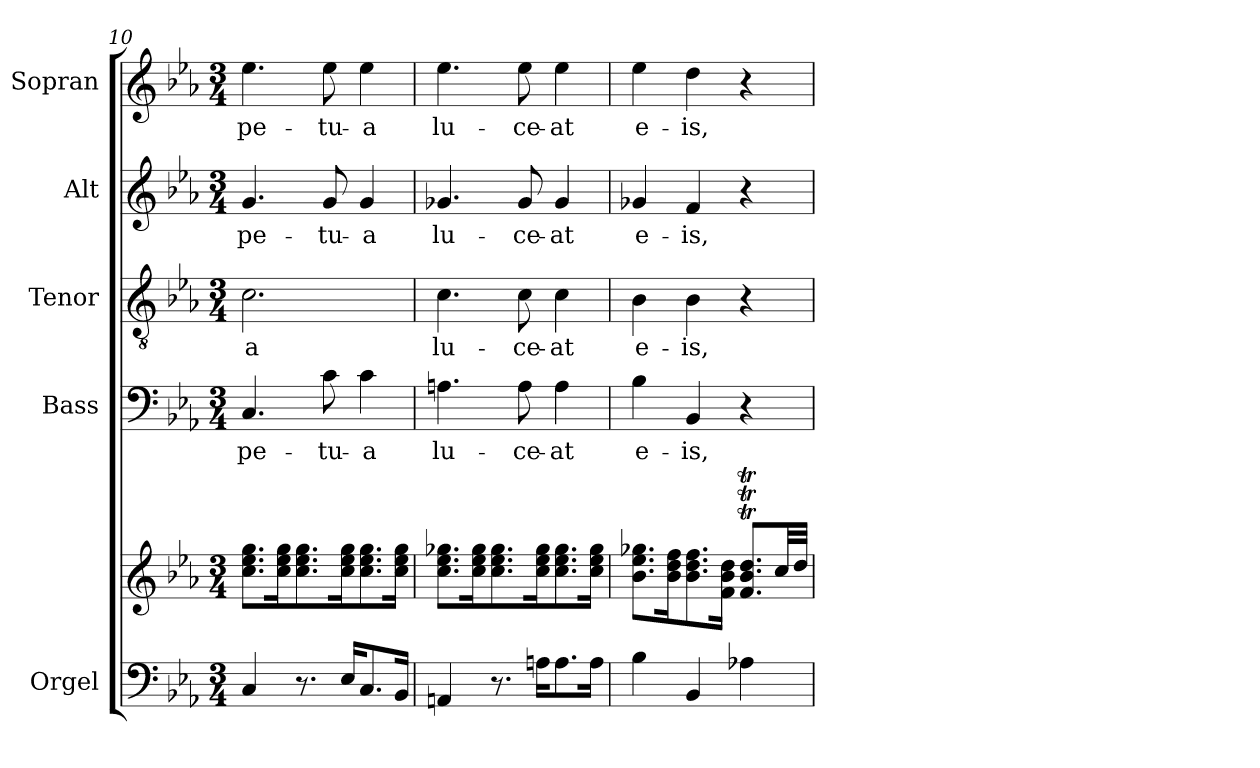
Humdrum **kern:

**kern	**kern	**kern	**text	**kern	**text	**kern	**text	**kern	**text
*part5	*part5	*part4	*part4	*part3	*part3	*part2	*part2	*part1	*part1
*staff6	*staff5	*staff4	*staff4	*staff3	*staff3	*staff2	*staff2	*staff1	*staff1
*I"Orgel	*	*I"Bass	*	*I"Tenor	*	*I"Alt	*	*I"Sopran	*
*I'Org.	*	*I'B.	*	*I'T.	*	*I'A.	*	*I'S.	*
*clefF4	*clefG2	*clefF4	*	*clefGv2	*	*clefG2	*	*clefG2	*
*k[b-e-a-]	*k[b-e-a-]	*k[b-e-a-]	*	*k[b-e-a-]	*	*k[b-e-a-]	*	*k[b-e-a-]	*
*E-:	*E-:	*E-:	*	*E-:	*	*E-:	*	*E-:	*
*M3/4	*M3/4	*M3/4	*	*M3/4	*	*M3/4	*	*M3/4	*
=10	=10	=10	=10	=10	=10	=10	=10	=10	=10
!	!	!	!LO:LY:b	!	!LO:LY:b	!	!LO:LY:b	!	!LO:LY:b
4C/	8.cc\ 8.ee-\ 8.gg\L	4.C/	-pe-	2.c\	-a	4.g/	-pe-	4.ee-\	-pe-
.	16cc\ 16ee-\ 16gg\k	.	.	.	.	.	.	.	.
8.r	8.cc\ 8.ee-\ 8.gg\	.	.	.	.	.	.	.	.
!	!	!	!LO:LY:b	!	!	!	!LO:LY:b	!	!LO:LY:b
.	.	8c\	-tu-	.	.	8g/	-tu-	8ee-\	-tu-
16E-/KL	16cc\ 16ee-\ 16gg\k	.	.	.	.	.	.	.	.
!	!	!	!LO:LY:b	!	!	!	!LO:LY:b	!	!LO:LY:b
8.C/	8.cc\ 8.ee-\ 8.gg\	4c\	-a	.	.	4g/	-a	4ee-\	-a
16BB-/Jk	16cc\ 16ee-\ 16gg\Jk	.	.	.	.	.	.	.	.
!!LO:LB:g=z
=11	=11	=11	=11	=11	=11	=11	=11	=11	=11
!	!	!	!LO:LY:b	!	!LO:LY:b	!	!LO:LY:b	!	!LO:LY:b
4AAn/	8.cc\ 8.ee-\ 8.gg-X\L	4.An\	lu-	4.c\	lu-	4.g-X/	lu-	4.ee-\	lu-
.	16cc\ 16ee-\ 16gg-\k	.	.	.	.	.	.	.	.
8.r	8.cc\ 8.ee-\ 8.gg-\	.	.	.	.	.	.	.	.
!	!	!	!LO:LY:b	!	!LO:LY:b	!	!LO:LY:b	!	!LO:LY:b
.	.	8A\	-ce-	8c\	-ce-	8g-/	-ce-	8ee-\	-ce-
16An\KL	16cc\ 16ee-\ 16gg-\k	.	.	.	.	.	.	.	.
!	!	!	!LO:LY:b	!	!LO:LY:b	!	!LO:LY:b	!	!LO:LY:b
8.A\	8.cc\ 8.ee-\ 8.gg-\	4A\	-at	4c\	-at	4g-/	-at	4ee-\	-at
16A\Jk	16cc\ 16ee-\ 16gg-\Jk	.	.	.	.	.	.	.	.
=12	=12	=12	=12	=12	=12	=12	=12	=12	=12
!	!	!	!LO:LY:b	!	!LO:LY:b	!	!LO:LY:b	!	!LO:LY:b
4B-\	8.b-\ 8.ee-\ 8.gg-X\L	4B-\	e-	4B-\	e-	4g-X/	e-	4ee-\	e-
.	16b-\ 16dd\ 16ff\k	.	.	.	.	.	.	.	.
!	!	!	!LO:LY:b	!	!LO:LY:b	!	!LO:LY:b	!	!LO:LY:b
4BB-/	8.b-\ 8.dd\ 8.ff\	4BB-/	-is,	4B-\	-is,	4f/	-is,	4dd\	-is,
.	16f\ 16b-\ 16dd\Jk	.	.	.	.	.	.	.	.
4A-X\	8.f/T 8.b-/T 8.dd/TL	4r	.	4r	.	4r	.	4r	.
.	32cc/LL	.	.	.	.	.	.	.	.
.	32dd/JJJ	.	.	.	.	.	.	.	.
=	=	=	=	=	=	=	=	=	=
*-	*-	*-	*-	*-	*-	*-	*-	*-	*-
